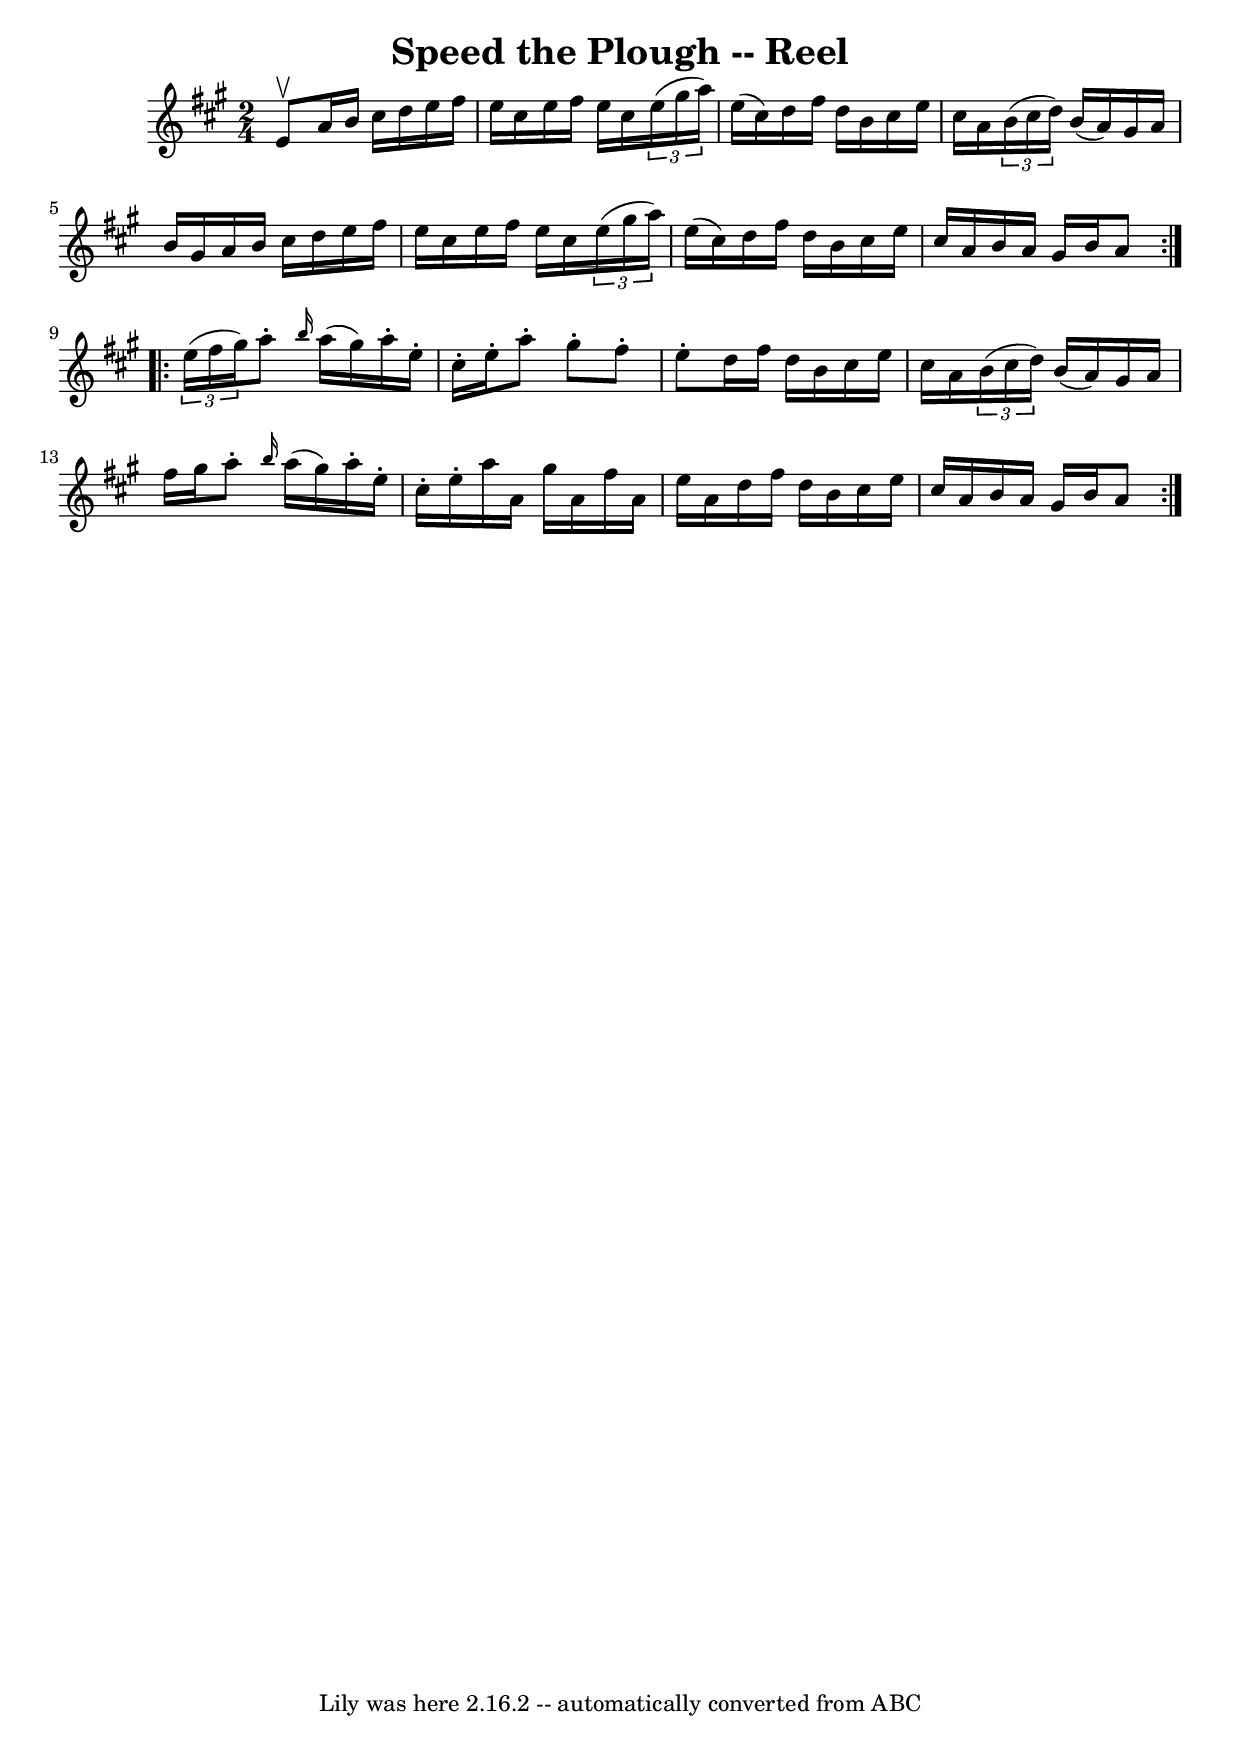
\version "2.16.2"
\include "Mammoth.ily"
\header {
  %% book = "Ryan's Mammoth Collection"
 crossRefNumber = "1"
 footnotes = "\\\\161"
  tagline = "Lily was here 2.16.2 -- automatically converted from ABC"
  title = "Speed the Plough -- Reel"

}
voicedefault =  {



  \repeat volta 2 {

    \time 2/4 
    \key a \major e'8^\upbow  |
 a'16 b'16 cs''16 d''16 e''16 fs''16 e''16 cs''16     |
 e''16 fs''16    
 e''16 cs''16    \times 2/3 { e''16 (gs''16 a''16) 
				} e''16 ( cs''16)    |
 d''16 fs''16 d''16 b'16 cs''16 e''16 cs''16 a'16     |
    \times 2/3 { b'16 (cs''16 d''16) 
	       } b'16 (a'16) gs'16 a'16 b'16 gs'16     |
 a'16 b'16 cs''16 d''16 e''16 fs''16 e''16 cs''16     |
    
 e''16 fs''16 e''16 cs''16    \times 2/3 { e''16 (gs''16    
						a''16)  					      } e''16 (cs''16)    |
 d''16 fs''16 d''16 b'16 cs''16 e''16 cs''16 a'16     |
 b'16 a'16    
 gs'16 b'16 a'8  
  } 
  \repeat volta 2 {
    \times 2/3 { e''16 (fs''16 
		 gs''16)  	       }  |
 a''8-. \grace { b''16   		   } a''16 (gs''16) a''16-. e''16-. cs''16-. e''16-.    |
 a''8-. gs''8-. fs''8-. e''8-.   |
 d''16 fs''16 d''16 b'16 cs''16 e''16 cs''16 a'16     |
    \times 2/3 { b'16 (
		 cs''16 d''16) 
	       } b'16 (a'16) gs'16 a'16 fs''16 gs''16     |
 a''8-. \grace { b''16  
		   } a''16 (gs''16) a''16-. e''16-. cs''16-. e''16-.    |
 a''16 a'16 gs''16 a'16 fs''16 a'16 e''16 a'16     |
 d''16 fs''16 d''16 b'16 cs''16 e''16 cs''16 a'16     |
    
 b'16 a'16 gs'16 b'16 a'8  
  }   

}

\score{
  <<

    \context Staff="default"
    {
      \voicedefault 
      
    }

  >>
  \layout {
    
  }
  \midi {
  }

}
